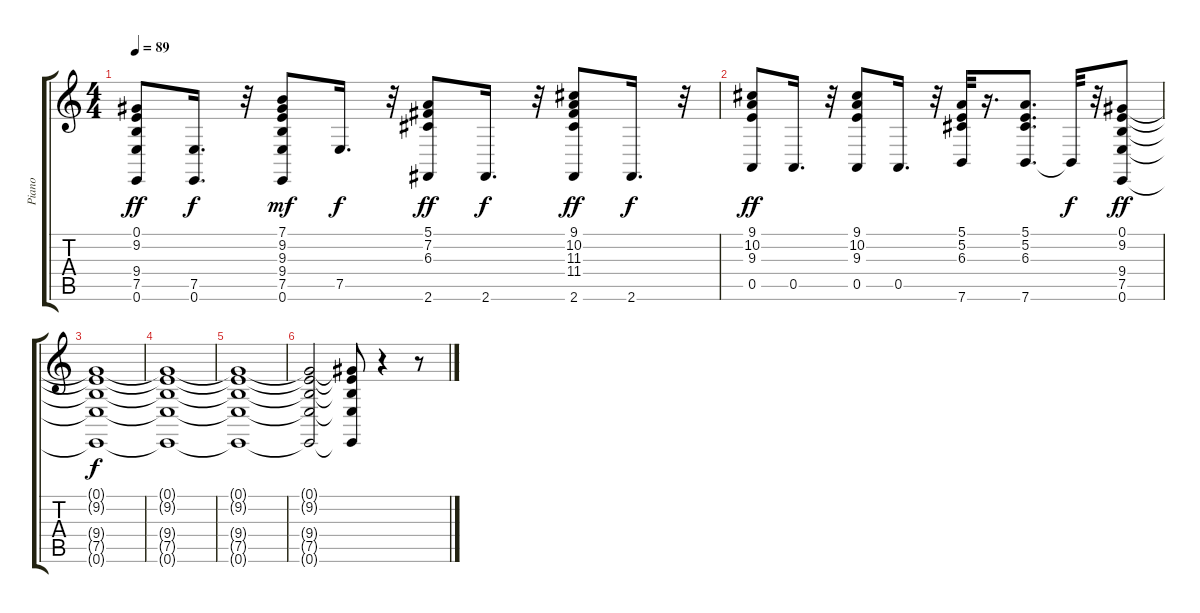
\track ("Piano" "Piano") {instrument acousticgrandpiano}
\staff {score tabs}
\tuning (E4 B3 G3 D3 A2 E2) {hide}
\ts (4 4)
\tempo 89
\clef g2
\ks c
(0.1 9.2 9.4 7.5 0.6).8{dy ff} (7.5 0.6).16{d dy f} r.32 (7.1 9.2 9.3 9.4 7.5 0.6).8{dy mf} 7.5.16{d dy f} r.32 (5.1 7.2 6.3 2.6).8{dy ff} 2.6.16{d dy f} r.32 (9.1 10.2 11.3 11.4 2.6).8{dy ff} 2.6.16{d dy f} r.32 |
(9.1 10.2 9.3 0.5).8{dy ff} 0.5.16{d} r.32 (9.1 10.2 9.3 0.5).8 0.5.16{d} r.32 (5.1 5.2 6.3 7.6).32 r.16{d} (5.1 5.2 6.3 7.6).8{d} 7.6{t}.32{dy f} r.32 (0.1 9.2 9.4 7.5 0.6).8{dy ff} |
(0.1{t} 9.2{t} 9.4{t} 7.5{t} 0.6{t}).1{dy f} |
(0.1{t} 9.2{t} 9.4{t} 7.5{t} 0.6{t}).1 |
(0.1{t} 9.2{t} 9.4{t} 7.5{t} 0.6{t}).1 |
(0.1{t} 9.2{t} 9.4{t} 7.5{t} 0.6{t}).2 (0.1{t} 9.2{t} 9.4{t} 7.5{t} 0.6{t}).8 r.4 r.8
